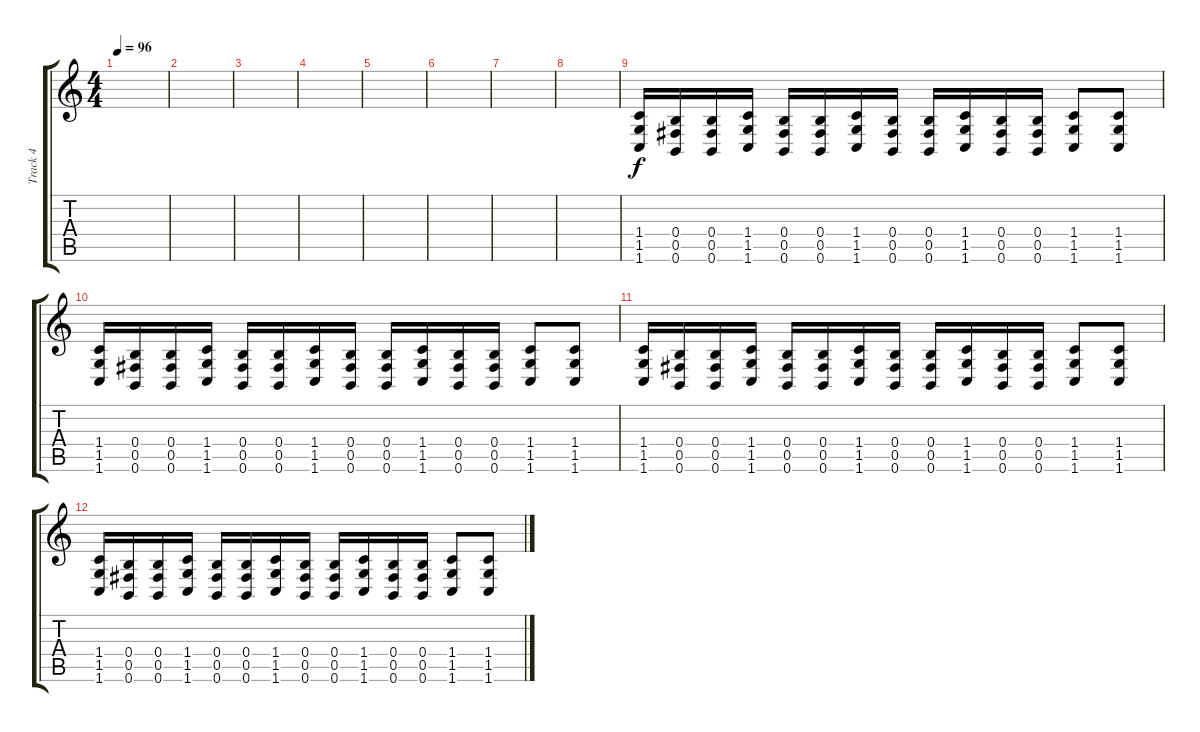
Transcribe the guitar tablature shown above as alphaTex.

\track ("Track 4" "Track 4") {instrument distortionguitar}
\staff {score tabs}
\tuning (Db4 Ab3 E3 B2 Gb2 B1) {hide}
\ts (4 4)
\tempo 96
\clef g2
\ks c
|
|
|
|
|
|
|
|
(1.4 1.5 1.6).16 (0.4 0.5 0.6).16 (0.4 0.5 0.6).16 (1.4 1.5 1.6).16 (0.4 0.5 0.6).16 (0.4 0.5 0.6).16 (1.4 1.5 1.6).16 (0.4 0.5 0.6).16 (0.4 0.5 0.6).16 (1.4 1.5 1.6).16 (0.4 0.5 0.6).16 (0.4 0.5 0.6).16 (1.4 1.5 1.6).8 (1.4 1.5 1.6).8 |
(1.4 1.5 1.6).16 (0.4 0.5 0.6).16 (0.4 0.5 0.6).16 (1.4 1.5 1.6).16 (0.4 0.5 0.6).16 (0.4 0.5 0.6).16 (1.4 1.5 1.6).16 (0.4 0.5 0.6).16 (0.4 0.5 0.6).16 (1.4 1.5 1.6).16 (0.4 0.5 0.6).16 (0.4 0.5 0.6).16 (1.4 1.5 1.6).8 (1.4 1.5 1.6).8 |
(1.4 1.5 1.6).16 (0.4 0.5 0.6).16 (0.4 0.5 0.6).16 (1.4 1.5 1.6).16 (0.4 0.5 0.6).16 (0.4 0.5 0.6).16 (1.4 1.5 1.6).16 (0.4 0.5 0.6).16 (0.4 0.5 0.6).16 (1.4 1.5 1.6).16 (0.4 0.5 0.6).16 (0.4 0.5 0.6).16 (1.4 1.5 1.6).8 (1.4 1.5 1.6).8 |
(1.4 1.5 1.6).16 (0.4 0.5 0.6).16 (0.4 0.5 0.6).16 (1.4 1.5 1.6).16 (0.4 0.5 0.6).16 (0.4 0.5 0.6).16 (1.4 1.5 1.6).16 (0.4 0.5 0.6).16 (0.4 0.5 0.6).16 (1.4 1.5 1.6).16 (0.4 0.5 0.6).16 (0.4 0.5 0.6).16 (1.4 1.5 1.6).8 (1.4 1.5 1.6).8
